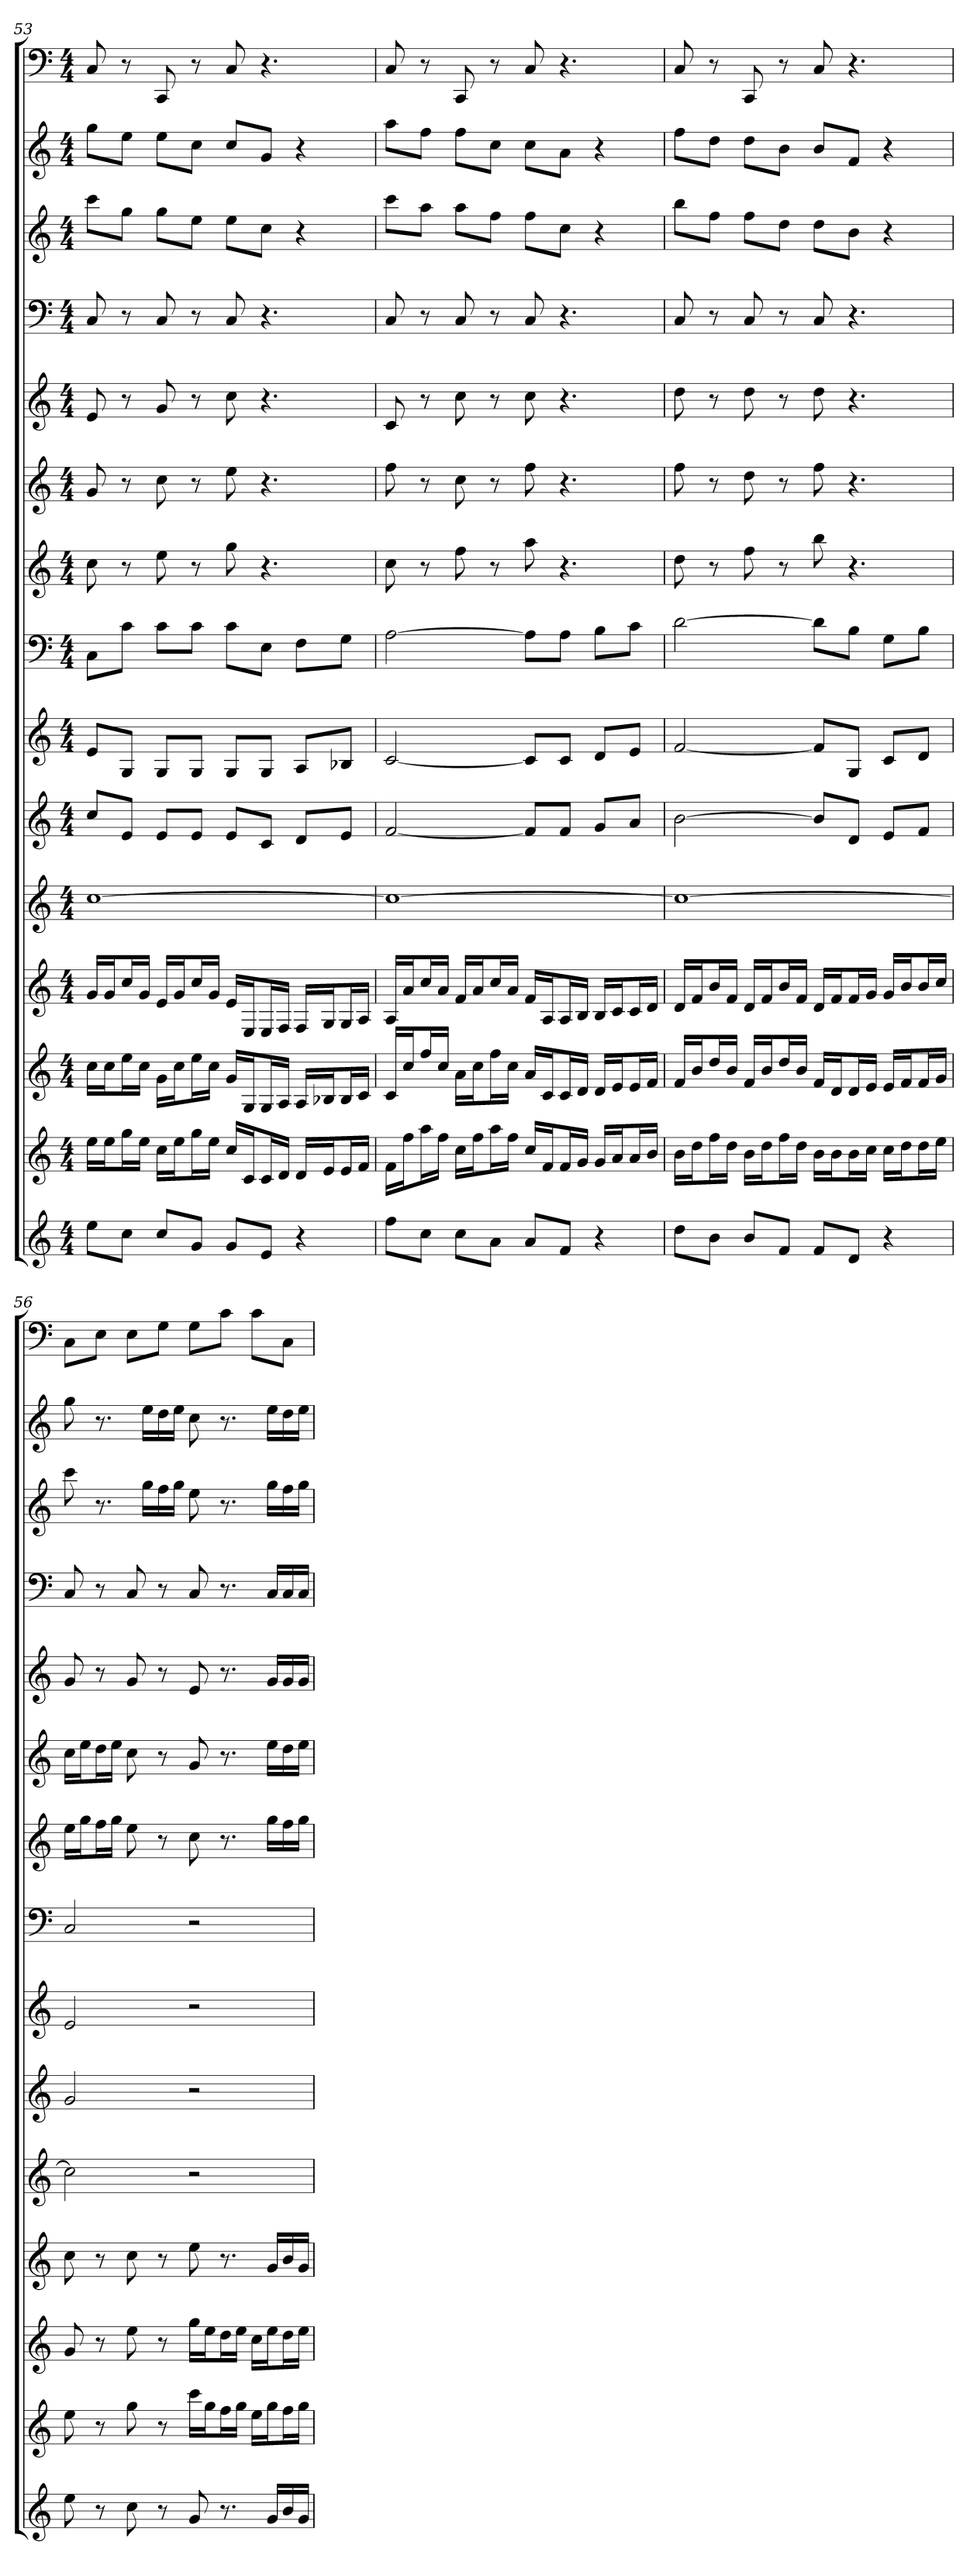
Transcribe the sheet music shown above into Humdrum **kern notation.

**kern	**kern	**kern	**kern	**kern	**kern	**kern	**kern	**kern	**kern	**kern	**kern	**kern	**kern	**kern
*part15	*part14	*part13	*part12	*part11	*part10	*part9	*part8	*part7	*part6	*part5	*part4	*part3	*part2	*part1
*staff15	*staff14	*staff13	*staff12	*staff11	*staff10	*staff9	*staff8	*staff7	*staff6	*staff5	*staff4	*staff3	*staff2	*staff1
*k[]	*k[]	*k[]	*k[]	*k[]	*k[]	*k[]	*k[]	*k[]	*k[]	*k[]	*k[]	*k[]	*k[]	*k[]
*C:	*C:	*C:	*C:	*C:	*C:	*C:	*C:	*C:	*C:	*C:	*C:	*C:	*C:	*C:
*M4/4	*M4/4	*M4/4	*M4/4	*M4/4	*M4/4	*M4/4	*M4/4	*M4/4	*M4/4	*M4/4	*M4/4	*M4/4	*M4/4	*M4/4
=53	=53	=53	=53	=53	=53	=53	=53	=53	=53	=53	=53	=53	=53	=53
8eeL	16eeLL	16ccLL	16gLL	[1cc	8ccL	8eL	8CL	8cc	8g	8e	8C	8cccL	8ggL	8C
.	16eeJ	16ccJ	16gJ	.	.	.	.	.	.	.	.	.	.	.
8ccJ	16ggL	16eeL	16ccL	.	8eJ	8GJ	8cJ	8r	8r	8r	8r	8ggJ	8eeJ	8r
.	16eeJJ	16ccJJ	16gJJ	.	.	.	.	.	.	.	.	.	.	.
8ccL	16ccLL	16gLL	16eLL	.	8eL	8GL	8cL	8ee	8cc	8g	8C	8ggL	8eeL	8CC
.	16eeJ	16ccJ	16gJ	.	.	.	.	.	.	.	.	.	.	.
8gJ	16ggL	16eeL	16ccL	.	8eJ	8GJ	8cJ	8r	8r	8r	8r	8eeJ	8ccJ	8r
.	16eeJJ	16ccJJ	16gJJ	.	.	.	.	.	.	.	.	.	.	.
8gL	16ccLL	16gLL	16eLL	.	8eL	8GL	8cL	8gg	8ee	8cc	8C	8eeL	8ccL	8C
.	16cJ	16GJ	16EJ	.	.	.	.	.	.	.	.	.	.	.
8eJ	16cL	16GL	16EL	.	8cJ	8GJ	8EJ	4.r	4.r	4.r	4.r	8ccJ	8gJ	4.r
.	16dJJ	16AJJ	16FJJ	.	.	.	.	.	.	.	.	.	.	.
4r	16dLL	16ALL	16FLL	.	8dL	8AL	8FL	.	.	.	.	4r	4r	.
.	16eJ	16B-XJ	16GJ	.	.	.	.	.	.	.	.	.	.	.
.	16eL	16B-L	16GL	.	8eJ	8B-XJ	8GJ	.	.	.	.	.	.	.
.	16fJJ	16cJJ	16AJJ	.	.	.	.	.	.	.	.	.	.	.
=54	=54	=54	=54	=54	=54	=54	=54	=54	=54	=54	=54	=54	=54	=54
8ffL	16fLL	16cLL	16ALL	1cc_	[2f	[2c	[2A	8cc	8ff	8c	8C	8cccL	8aaL	8C
.	16ffJ	16ccJ	16aJ	.	.	.	.	.	.	.	.	.	.	.
8ccJ	16aaL	16ffL	16ccL	.	.	.	.	8r	8r	8r	8r	8aaJ	8ffJ	8r
.	16ffJJ	16ccJJ	16aJJ	.	.	.	.	.	.	.	.	.	.	.
8ccL	16ccLL	16aLL	16fLL	.	.	.	.	8ff	8cc	8cc	8C	8aaL	8ffL	8CC
.	16ffJ	16ccJ	16aJ	.	.	.	.	.	.	.	.	.	.	.
8aJ	16aaL	16ffL	16ccL	.	.	.	.	8r	8r	8r	8r	8ffJ	8ccJ	8r
.	16ffJJ	16ccJJ	16aJJ	.	.	.	.	.	.	.	.	.	.	.
8aL	16ccLL	16aLL	16fLL	.	8fL]	8cL]	8AL]	8aa	8ff	8cc	8C	8ffL	8ccL	8C
.	16fJ	16cJ	16AJ	.	.	.	.	.	.	.	.	.	.	.
8fJ	16fL	16cL	16AL	.	8fJ	8cJ	8AJ	4.r	4.r	4.r	4.r	8ccJ	8aJ	4.r
.	16gJJ	16dJJ	16BJJ	.	.	.	.	.	.	.	.	.	.	.
4r	16gLL	16dLL	16BLL	.	8gL	8dL	8BL	.	.	.	.	4r	4r	.
.	16aJ	16eJ	16cJ	.	.	.	.	.	.	.	.	.	.	.
.	16aL	16eL	16cL	.	8aJ	8eJ	8cJ	.	.	.	.	.	.	.
.	16bJJ	16fJJ	16dJJ	.	.	.	.	.	.	.	.	.	.	.
=55	=55	=55	=55	=55	=55	=55	=55	=55	=55	=55	=55	=55	=55	=55
8ddL	16bLL	16fLL	16dLL	1cc_	[2b	[2f	[2d	8dd	8ff	8dd	8C	8bbL	8ffL	8C
.	16ddJ	16bJ	16fJ	.	.	.	.	.	.	.	.	.	.	.
8bJ	16ffL	16ddL	16bL	.	.	.	.	8r	8r	8r	8r	8ffJ	8ddJ	8r
.	16ddJJ	16bJJ	16fJJ	.	.	.	.	.	.	.	.	.	.	.
8bL	16bLL	16fLL	16dLL	.	.	.	.	8ff	8dd	8dd	8C	8ffL	8ddL	8CC
.	16ddJ	16bJ	16fJ	.	.	.	.	.	.	.	.	.	.	.
8fJ	16ffL	16ddL	16bL	.	.	.	.	8r	8r	8r	8r	8ddJ	8bJ	8r
.	16ddJJ	16bJJ	16fJJ	.	.	.	.	.	.	.	.	.	.	.
8fL	16bLL	16fLL	16dLL	.	8bL]	8fL]	8dL]	8bb	8ff	8dd	8C	8ddL	8bL	8C
.	16bJ	16dJ	16fJ	.	.	.	.	.	.	.	.	.	.	.
8dJ	16bL	16dL	16fL	.	8dJ	8GJ	8BJ	4.r	4.r	4.r	4.r	8bJ	8fJ	4.r
.	16ccJJ	16eJJ	16gJJ	.	.	.	.	.	.	.	.	.	.	.
4r	16ccLL	16eLL	16gLL	.	8eL	8cL	8GL	.	.	.	.	4r	4r	.
.	16ddJ	16fJ	16bJ	.	.	.	.	.	.	.	.	.	.	.
.	16ddL	16fL	16bL	.	8fJ	8dJ	8BJ	.	.	.	.	.	.	.
.	16eeJJ	16gJJ	16ccJJ	.	.	.	.	.	.	.	.	.	.	.
=56	=56	=56	=56	=56	=56	=56	=56	=56	=56	=56	=56	=56	=56	=56
8ee	8ee	8g	8cc	2cc]	2g	2e	2C	16eeLL	16ccLL	8g	8C	8ccc	8gg	8CL
.	.	.	.	.	.	.	.	16ggJ	16eeJ	.	.	.	.	.
8r	8r	8r	8r	.	.	.	.	16ffL	16ddL	8r	8r	8.r	8.r	8EJ
.	.	.	.	.	.	.	.	16ggJJ	16eeJJ	.	.	.	.	.
8cc	8gg	8ee	8cc	.	.	.	.	8ee	8cc	8g	8C	.	.	8EL
.	.	.	.	.	.	.	.	.	.	.	.	16ggLL	16eeLL	.
8r	8r	8r	8r	.	.	.	.	8r	8r	8r	8r	16ff	16dd	8GJ
.	.	.	.	.	.	.	.	.	.	.	.	16ggJJ	16eeJJ	.
8g	16cccLL	16ggLL	8ee	2r	2r	2r	2r	8cc	8g	8e	8C	8ee	8cc	8GL
.	16ggJ	16eeJ	.	.	.	.	.	.	.	.	.	.	.	.
8.r	16ffL	16ddL	8.r	.	.	.	.	8.r	8.r	8.r	8.r	8.r	8.r	8cJ
.	16ggJJ	16eeJJ	.	.	.	.	.	.	.	.	.	.	.	.
.	16eeLL	16ccLL	.	.	.	.	.	.	.	.	.	.	.	8cL
16gLL	16ggJ	16eeJ	16gLL	.	.	.	.	16ggLL	16eeLL	16gLL	16CLL	16ggLL	16eeLL	.
16b	16ffL	16ddL	16b	.	.	.	.	16ff	16dd	16g	16C	16ff	16dd	8CJ
16gJJ	16ggJJ	16eeJJ	16gJJ	.	.	.	.	16ggJJ	16eeJJ	16gJJ	16CJJ	16ggJJ	16eeJJ	.
=	=	=	=	=	=	=	=	=	=	=	=	=	=	=
*-	*-	*-	*-	*-	*-	*-	*-	*-	*-	*-	*-	*-	*-	*-
